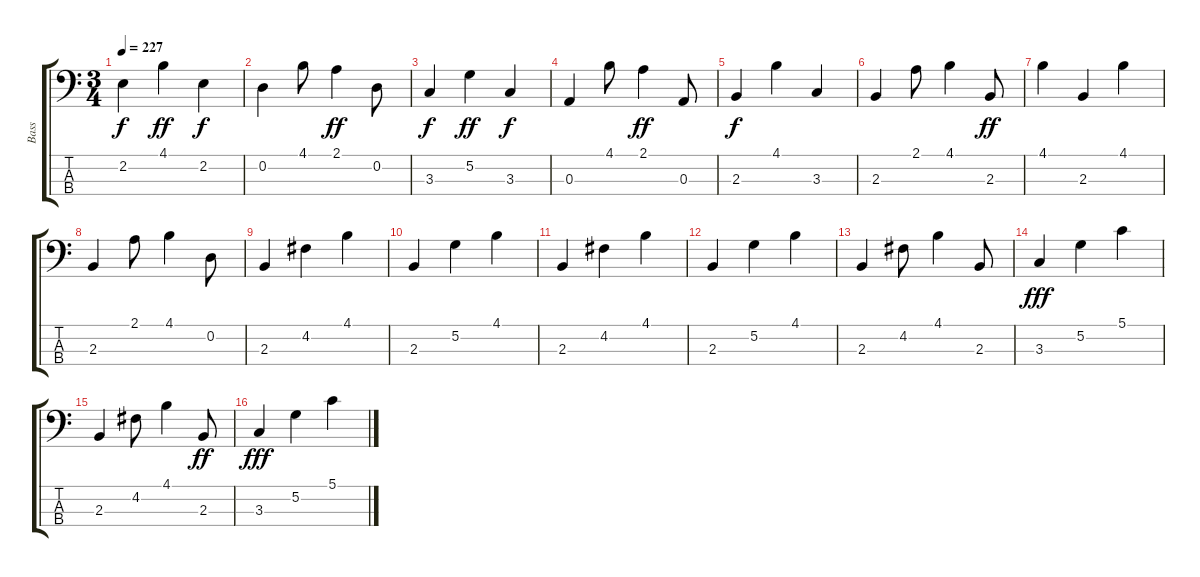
\track ("Bass" "Bass") {instrument electricbassfinger}
\staff {score tabs}
\tuning (G2 D2 A1 E1) {hide}
\ts (3 4)
\tempo 227
\clef f4
\ks c
2.2.4{dy f} 4.1.4{dy ff} 2.2.4{dy f} |
0.2.4 4.1.8 2.1.4{dy ff} 0.2.8 |
3.3.4{dy f} 5.2.4{dy ff} 3.3.4{dy f} |
0.3.4 4.1.8 2.1.4{dy ff} 0.3.8 |
2.3.4{dy f} 4.1.4 3.3.4 |
2.3.4 2.1.8 4.1.4 2.3.8{dy ff} |
4.1.4 2.3.4 4.1.4 |
2.3.4 2.1.8 4.1.4 0.2.8 |
2.3.4 4.2.4 4.1.4 |
2.3.4 5.2.4 4.1.4 |
2.3.4 4.2.4 4.1.4 |
2.3.4 5.2.4 4.1.4 |
2.3.4 4.2.8 4.1.4 2.3.8 |
3.3.4{dy fff} 5.2.4 5.1.4 |
2.3.4 4.2.8 4.1.4 2.3.8{dy ff} |
3.3.4{dy fff} 5.2.4 5.1.4
